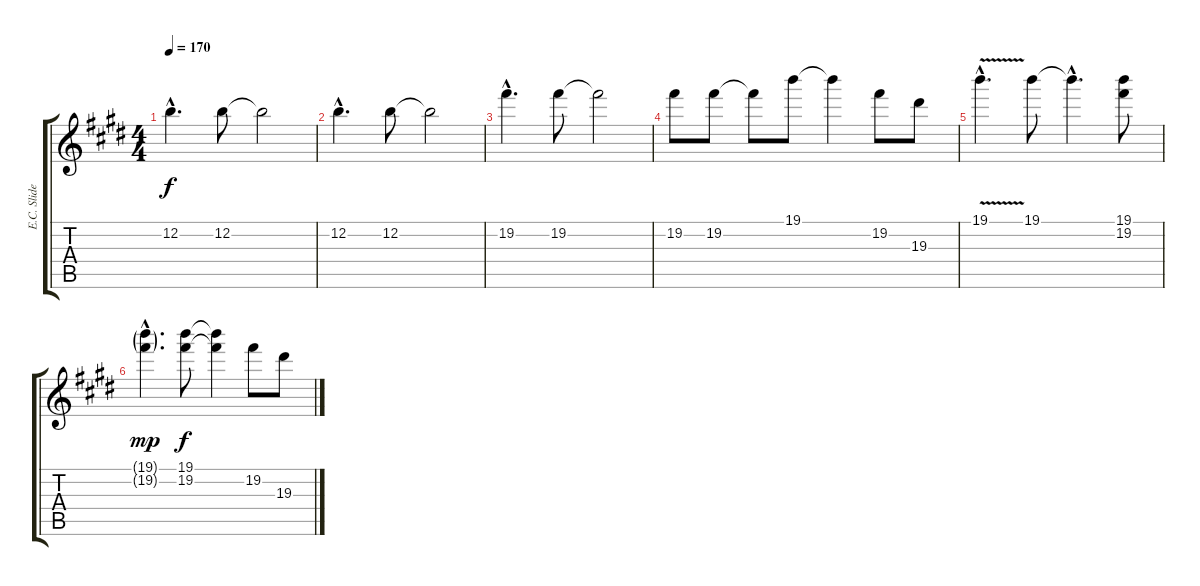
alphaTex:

\track ("E.C. Slide Guitar I [Slide In E Tuning]" "E.C. Slide") {instrument distortionguitar}
\staff {score tabs}
\tuning (E4 B3 Ab3 E3 B2 E2) {hide}
\ts (4 4)
\tempo 170
\clef g2
\ks e
12.2{hac}.4{d dy f} 12.2.8 12.2{t}.2 |
12.2{hac}.4{d} 12.2.8 12.2{t}.2 |
19.2{hac}.4{d} 19.2.8 19.2{t}.2 |
19.2.8 19.2.8 19.2{t}.8 19.1.8 19.1{t}.4 19.2.8 19.3.8 |
19.1{v hac}.4{d} 19.1.8 19.1{hac t}.4{d} (19.1 19.2).8 |
(19.1{g hac} 19.2{g hac}).4{d dy mp} (19.1 19.2).8{dy f} (19.1{t} 19.2{t}).4 19.2.8 19.3.8
